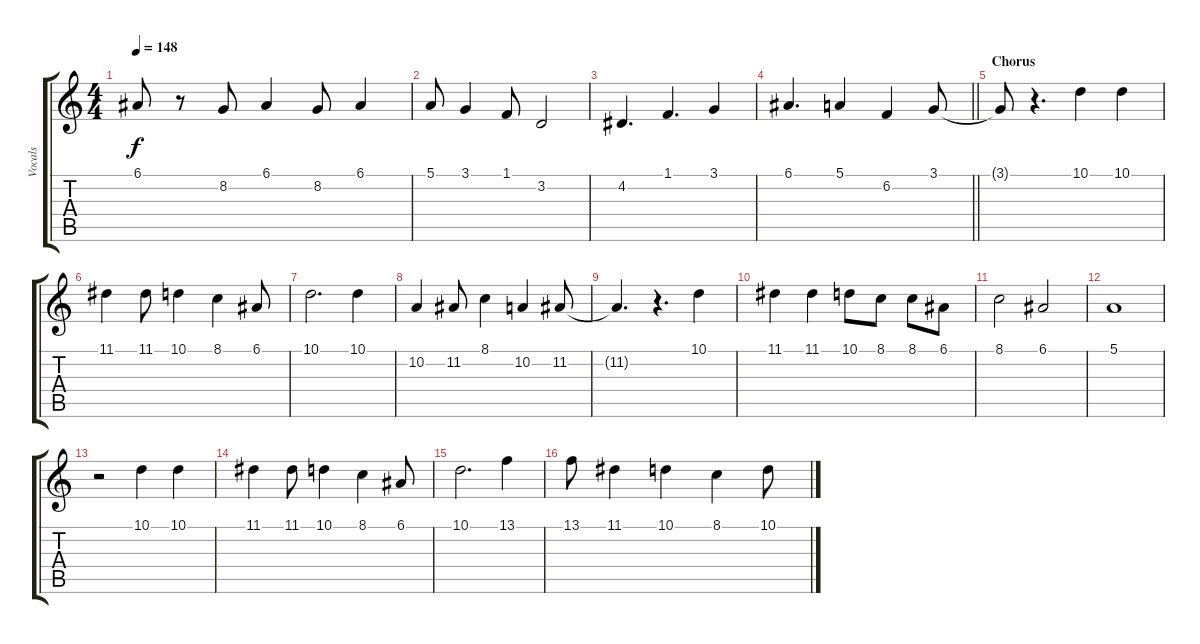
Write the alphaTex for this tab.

\track ("Vocals" "Vocals") {instrument flute}
\staff {score tabs}
\tuning (E4 B3 G3 D3 A2 E2) {hide}
\ts (4 4)
\tempo 148
\clef g2
\ks c
6.1{t}.8{dy f} r.8 8.2.8 6.1.4 8.2.8 6.1.4 |
5.1.8 3.1.4 1.1.8 3.2.2 |
4.2.4{d} 1.1.4{d} 3.1.4 |
\barLineRight lightlight
6.1.4{d} 5.1.4 6.2.4 3.1.8 |
\section ("" "Chorus")
3.1{t}.8 r.4{d} 10.1.4 10.1.4 |
11.1.4 11.1.8 10.1.4 8.1.4 6.1.8 |
10.1.2{d} 10.1.4 |
10.2.4 11.2.8 8.1.4 10.2.4 11.2.8 |
11.2{t}.4{d} r.4{d} 10.1.4 |
11.1.4 11.1.4 10.1.8 8.1.8 8.1.8 6.1.8 |
8.1.2 6.1.2 |
5.1.1 |
r.2 10.1.4 10.1.4 |
11.1.4 11.1.8 10.1.4 8.1.4 6.1.8 |
10.1.2{d} 13.1.4 |
13.1.8 11.1.4 10.1.4 8.1.4 10.1.8
